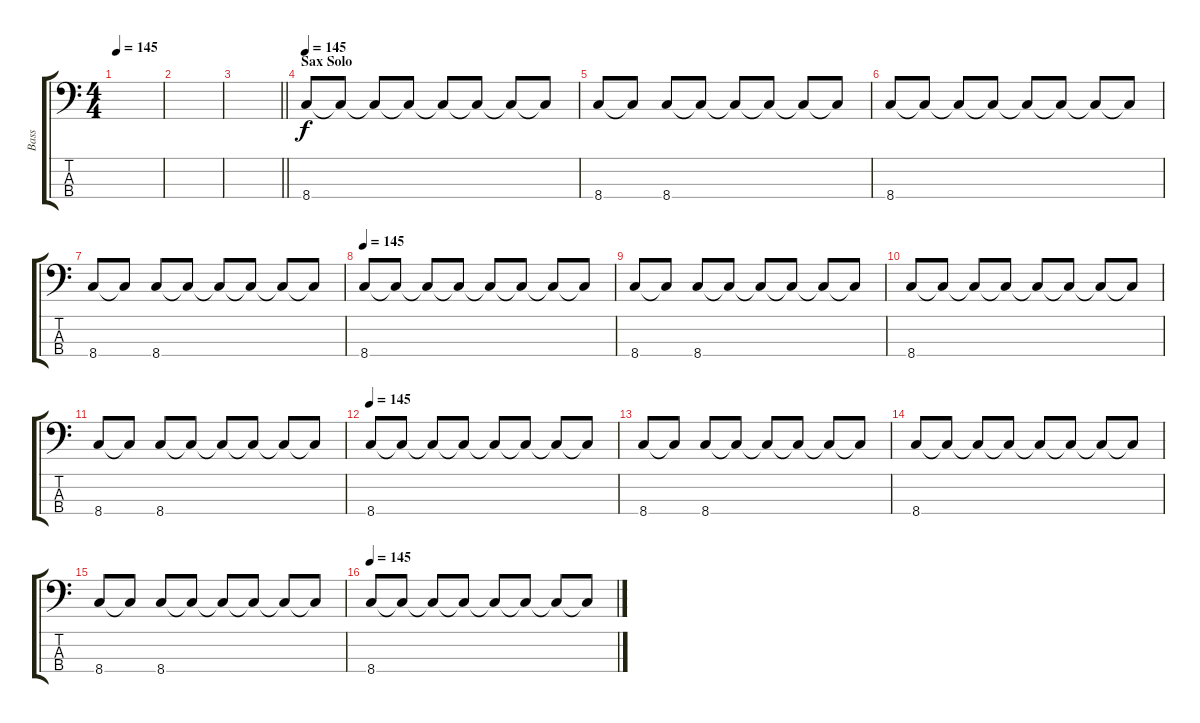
\track ("Bass" "Bass") {instrument electricbassfinger}
\staff {score tabs}
\tuning (G2 D2 A1 E1) {hide}
\ts (4 4)
\tempo 145
\clef f4
\ks c
|
|
\barLineRight lightlight
|
\section ("" "Sax Solo")
\tempo 145
8.4.8 8.4{t}.8 8.4{t}.8 8.4{t}.8 8.4{t}.8 8.4{t}.8 8.4{t}.8 8.4{t}.8 |
8.4.8 8.4{t}.8 8.4.8 8.4{t}.8 8.4{t}.8 8.4{t}.8 8.4{t}.8 8.4{t}.8 |
8.4.8 8.4{t}.8 8.4{t}.8 8.4{t}.8 8.4{t}.8 8.4{t}.8 8.4{t}.8 8.4{t}.8 |
8.4.8 8.4{t}.8 8.4.8 8.4{t}.8 8.4{t}.8 8.4{t}.8 8.4{t}.8 8.4{t}.8 |
\tempo 145
8.4.8 8.4{t}.8 8.4{t}.8 8.4{t}.8 8.4{t}.8 8.4{t}.8 8.4{t}.8 8.4{t}.8 |
8.4.8 8.4{t}.8 8.4.8 8.4{t}.8 8.4{t}.8 8.4{t}.8 8.4{t}.8 8.4{t}.8 |
8.4.8 8.4{t}.8 8.4{t}.8 8.4{t}.8 8.4{t}.8 8.4{t}.8 8.4{t}.8 8.4{t}.8 |
8.4.8 8.4{t}.8 8.4.8 8.4{t}.8 8.4{t}.8 8.4{t}.8 8.4{t}.8 8.4{t}.8 |
\tempo 145
8.4.8 8.4{t}.8 8.4{t}.8 8.4{t}.8 8.4{t}.8 8.4{t}.8 8.4{t}.8 8.4{t}.8 |
8.4.8 8.4{t}.8 8.4.8 8.4{t}.8 8.4{t}.8 8.4{t}.8 8.4{t}.8 8.4{t}.8 |
8.4.8 8.4{t}.8 8.4{t}.8 8.4{t}.8 8.4{t}.8 8.4{t}.8 8.4{t}.8 8.4{t}.8 |
8.4.8 8.4{t}.8 8.4.8 8.4{t}.8 8.4{t}.8 8.4{t}.8 8.4{t}.8 8.4{t}.8 |
\tempo 145
8.4.8 8.4{t}.8 8.4{t}.8 8.4{t}.8 8.4{t}.8 8.4{t}.8 8.4{t}.8 8.4{t}.8
